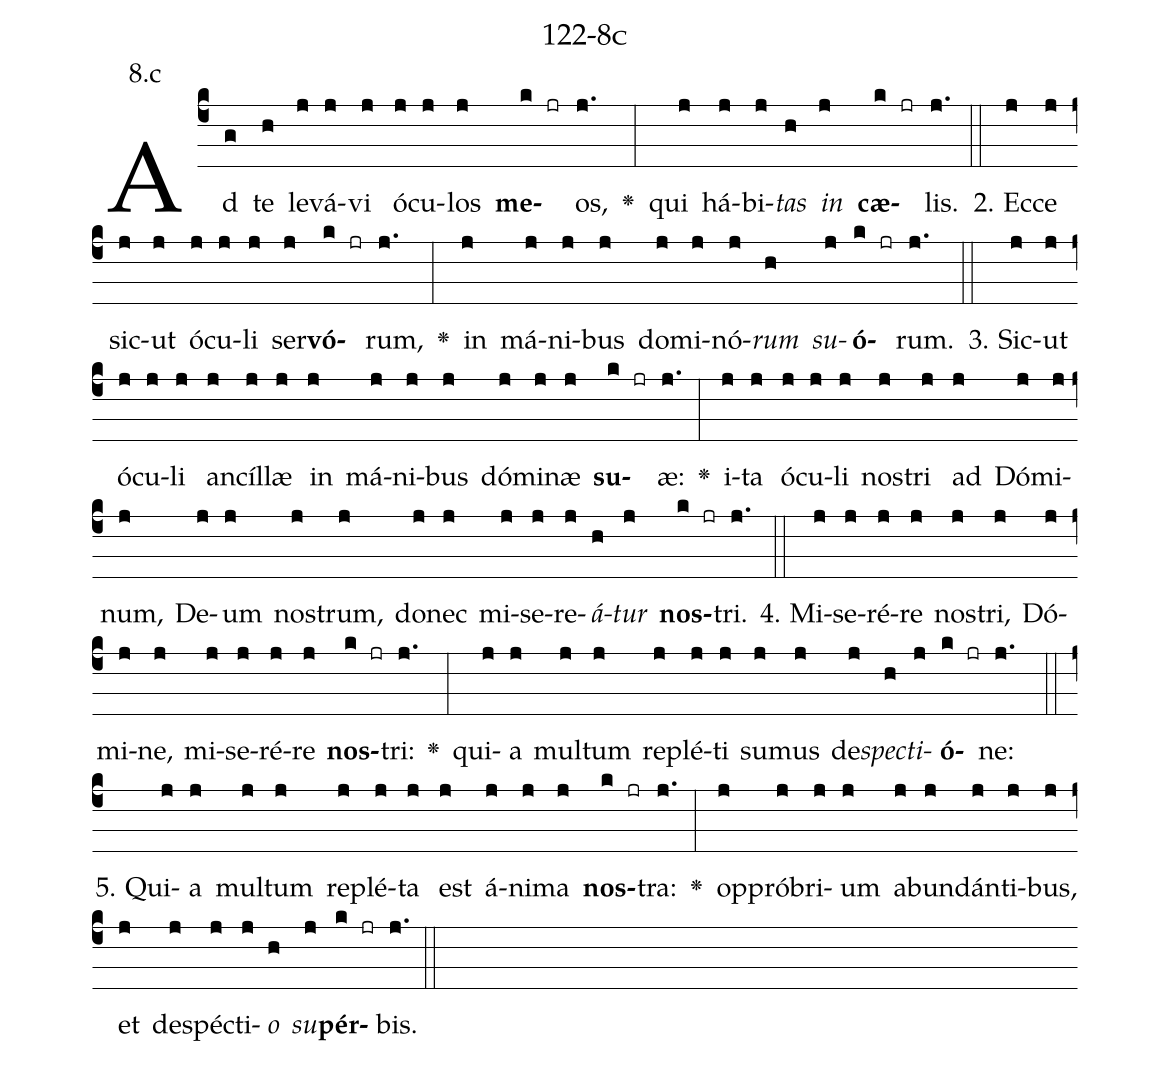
name: 122-8c;
annotation: 8.c;
%%
(c4)Ad(g) te(h) le(j)vá(j)vi(j) ó(j)cu(j)los(j) <b>me</b>(k jr)os,(j.) <v>\greheightstar</v>(:) qui(j) há(j)bi(j)<i>tas</i>(h) <i>in</i>(j) <b>cæ</b>(k jr)lis.(j.) (::)
2. Ec(j)ce(j) sic(j)ut(j) ó(j)cu(j)li(j) ser(j)<b>vó</b>(k jr)rum,(j.) <v>\greheightstar</v>(:) in(j) má(j)ni(j)bus(j) do(j)mi(j)nó(j)<i>rum</i>(h) <i>su</i>(j)<b>ó</b>(k jr)rum.(j.) (::)
3. Sic(j)ut(j) ó(j)cu(j)li(j) an(j)cíl(j)læ(j) in(j) má(j)ni(j)bus(j) dó(j)mi(j)næ(j) <b>su</b>(k jr)æ:(j.) <v>\greheightstar</v>(:) i(j)ta(j) ó(j)cu(j)li(j) nos(j)tri(j) ad(j) Dó(j)mi(j)num,(j) De(j)um(j) nos(j)trum,(j) do(j)nec(j) mi(j)se(j)re(j)<i>á</i>(h)<i>tur</i>(j) <b>nos</b>(k jr)tri.(j.) (::)
4. Mi(j)se(j)ré(j)re(j) nos(j)tri,(j) Dó(j)mi(j)ne,(j) mi(j)se(j)ré(j)re(j) <b>nos</b>(k jr)tri:(j.) <v>\greheightstar</v>(:) qui(j)a(j) mul(j)tum(j) re(j)plé(j)ti(j) su(j)mus(j) de(j)<i>spec</i>(h)<i>ti</i>(j)<b>ó</b>(k jr)ne:(j.) (::)
5. Qui(j)a(j) mul(j)tum(j) re(j)plé(j)ta(j) est(j) á(j)ni(j)ma(j) <b>nos</b>(k jr)tra:(j.) <v>\greheightstar</v>(:) op(j)pró(j)bri(j)um(j) ab(j)un(j)dán(j)ti(j)bus,(j) et(j) de(j)spéc(j)ti(j)<i>o</i>(h) <i>su</i>(j)<b>pér</b>(k jr)bis.(j.) (::)
